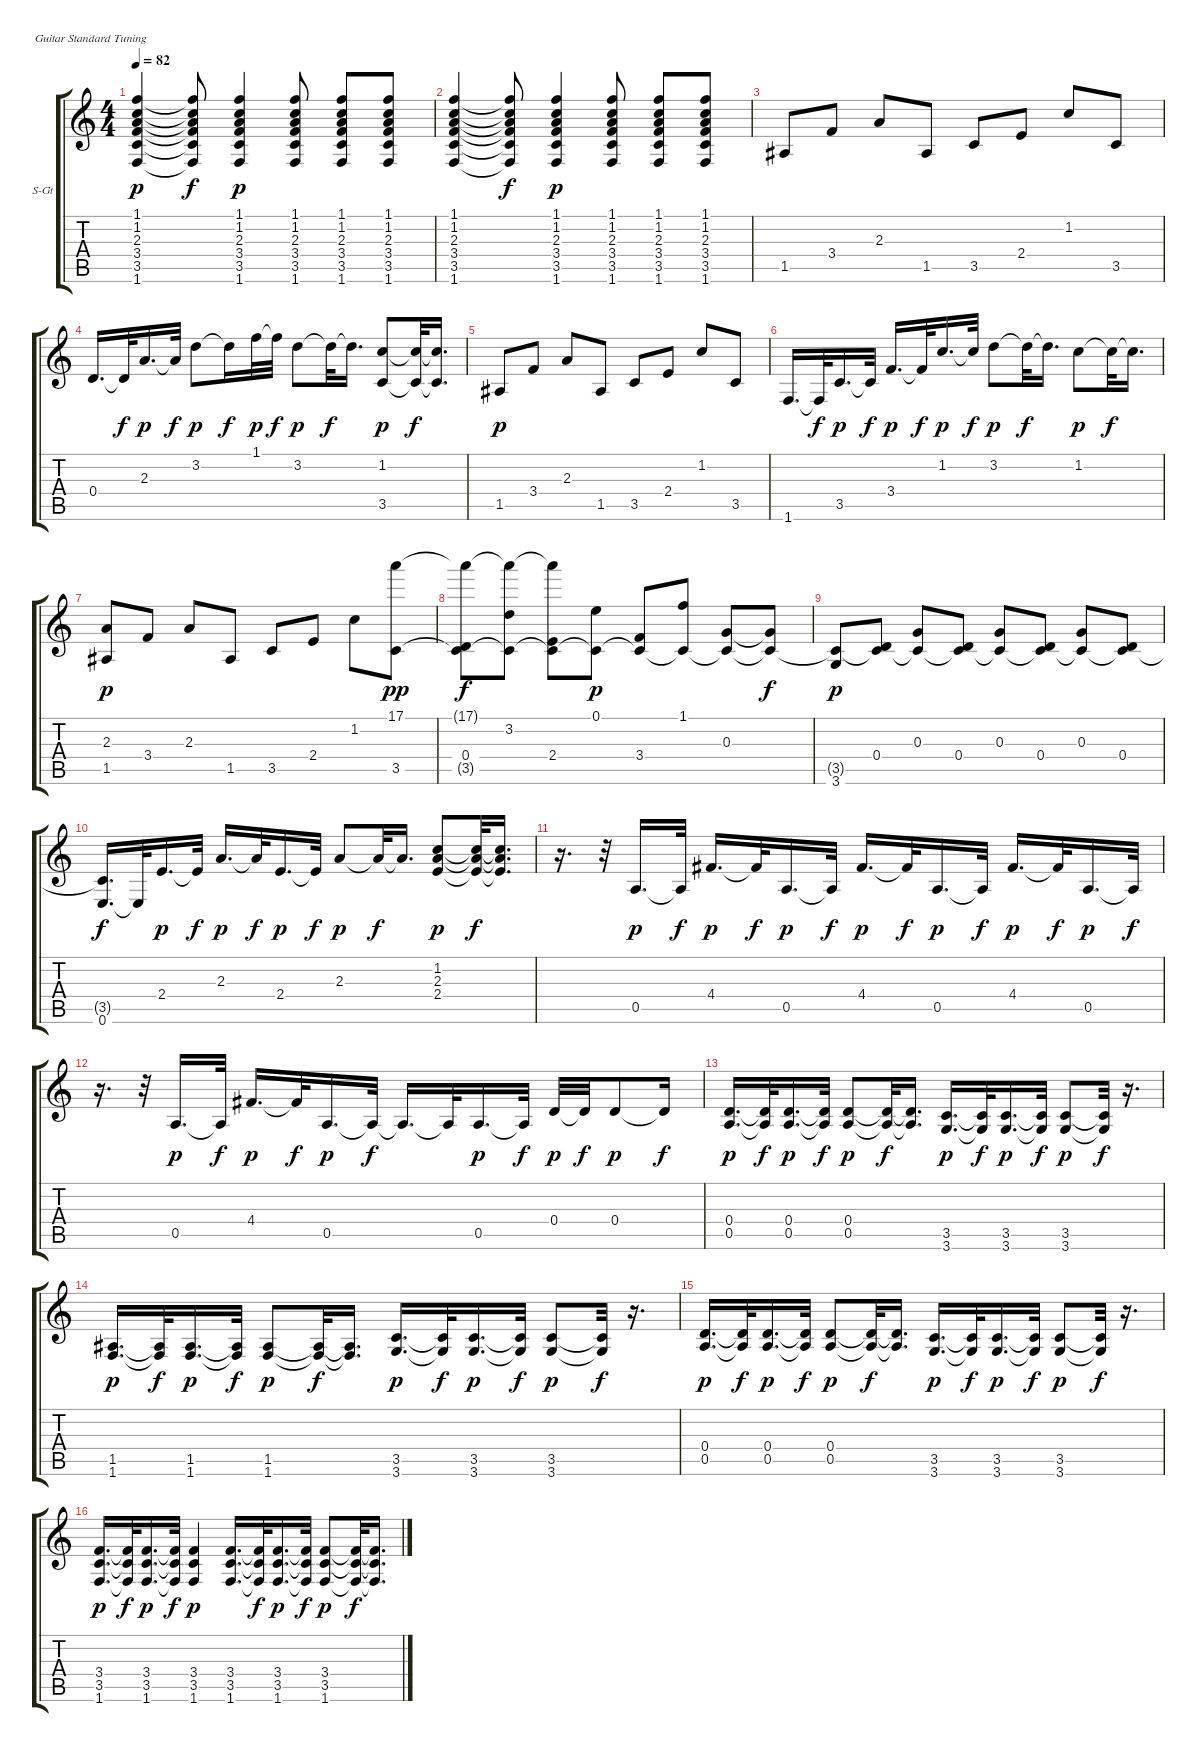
\bracketExtendMode groupsimilarinstruments
\firstSystemTrackNameOrientation horizontal
\otherSystemsTrackNameOrientation horizontal
\track ("木吉他" "S-Gt") {instrument acousticguitarsteel}
\staff {score tabs}
\tuning (E4 B3 G3 D3 A2 E2)
\ts (4 4)
\tempo 82
\clef g2
\ks c
(1.1 1.2 2.3 3.4 3.5 1.6).4{dy p} (1.1{t} 1.2{t} 2.3{t} 3.4{t} 3.5{t} 1.6{t}).8{dy f} (1.1 1.2 2.3 3.4 3.5 1.6).4{dy p} (1.1 1.2 2.3 3.4 3.5 1.6).8 (1.1 1.2 2.3 3.4 3.5 1.6).8 (1.1 1.2 2.3 3.4 3.5 1.6).8 |
(1.1 1.2 2.3 3.4 3.5 1.6).4 (1.1{t} 1.2{t} 2.3{t} 3.4{t} 3.5{t} 1.6{t}).8{dy f} (1.1 1.2 2.3 3.4 3.5 1.6).4{dy p} (1.1 1.2 2.3 3.4 3.5 1.6).8 (1.1 1.2 2.3 3.4 3.5 1.6).8 (1.1 1.2 2.3 3.4 3.5 1.6).8 |
1.5.8 3.4.8 2.3.8 1.5.8 3.5.8 2.4.8 1.2.8 3.5.8 |
0.4.16{d} 0.4{t}.32{dy f} 2.3.16{d dy p} 2.3{t}.32{dy f} 3.2.8{dy p} 3.2{t}.16{dy f} 1.1.32{dy p} 1.1{t}.32{dy f} 3.2.8{dy p} 3.2{t}.32{dy f} 3.2{t}.16{d} (1.2 3.5).8{dy p} (1.2{t} 3.5{t}).32{dy f} (1.2{t} 3.5{t}).16{d} |
1.5.8{dy p} 3.4.8 2.3.8 1.5.8 3.5.8 2.4.8 1.2.8 3.5.8 |
1.6.16{d} 1.6{t}.32{dy f} 3.5.16{d dy p} 3.5{t}.32{dy f} 3.4.16{d dy p} 3.4{t}.32{dy f} 1.2.16{d dy p} 1.2{t}.32{dy f} 3.2.8{dy p} 3.2{t}.32{dy f} 3.2{t}.16{d} 1.2.8{dy p} 1.2{t}.32{dy f} 1.2{t}.16{d} |
(2.3 1.5).8{dy p} 3.4.8 2.3.8 1.5.8 3.5.8 2.4.8 1.2.8 (17.1 3.5).8{dy pp} |
(17.1{t} 0.4 3.5{t}).8{dy f} (17.1{t} 3.2 3.5{t}).8 (17.1{t} 2.4 3.5{t}).8 (0.1 3.5{t}).8{dy p} (3.4 3.5{t}).8 (1.1 3.5{t}).8 (0.3 3.5{t}).8 (0.3{t} 3.5{t}).8{dy f} |
(3.6 3.5{t}).8{dy p} (0.4 3.5{t}).8 (0.3 3.5{t}).8 (0.4 3.5{t}).8 (0.3 3.5{t}).8 (0.4 3.5{t}).8 (0.3 3.5{t}).8 (0.4 3.5{t}).8 |
(3.5{t} 0.6).16{d dy f} 0.6{t}.32 2.4.16{d dy p} 2.4{t}.32{dy f} 2.3.16{d dy p} 2.3{t}.32{dy f} 2.4.16{d dy p} 2.4{t}.32{dy f} 2.3.8{dy p} 2.3{t}.32{dy f} 2.3{t}.16{d} (1.2 2.3 2.4).8{dy p} (1.2{t} 2.3{t} 2.4{t}).32{dy f} (1.2{t} 2.3{t} 2.4{t}).16{d} |
r.16{d} r.32 0.5.16{d dy p} 0.5{t}.32{dy f} 4.4.16{d dy p} 4.4{t}.32{dy f} 0.5.16{d dy p} 0.5{t}.32{dy f} 4.4.16{d dy p} 4.4{t}.32{dy f} 0.5.16{d dy p} 0.5{t}.32{dy f} 4.4.16{d dy p} 4.4{t}.32{dy f} 0.5.16{d dy p} 0.5{t}.32{dy f} |
r.16{d} r.32 0.5.16{d dy p} 0.5{t}.32{dy f} 4.4.16{d dy p} 4.4{t}.32{dy f} 0.5.16{d dy p} 0.5{t}.32{dy f} 0.5{t}.16{d} 0.5{t}.32 0.5.16{d dy p} 0.5{t}.32{dy f} 0.4.32{dy p} 0.4{t}.32{dy f} 0.4.8{dy p} 0.4{t}.16{dy f} |
(0.4 0.5).16{d dy p} (0.4{t} 0.5{t}).32{dy f} (0.4 0.5).16{d dy p} (0.4{t} 0.5{t}).32{dy f} (0.4 0.5).8{dy p} (0.4{t} 0.5{t}).32{dy f} (0.4{t} 0.5{t}).16{d} (3.5 3.6).16{d dy p} (3.5{t} 3.6{t}).32{dy f} (3.5 3.6).16{d dy p} (3.5{t} 3.6{t}).32{dy f} (3.5 3.6).8{dy p} (3.5{t} 3.6{t}).32{dy f} r.16{d} |
(1.5 1.6).16{d dy p} (1.5{t} 1.6{t}).32{dy f} (1.5 1.6).16{d dy p} (1.5{t} 1.6{t}).32{dy f} (1.5 1.6).8{dy p} (1.5{t} 1.6{t}).32{dy f} (1.5{t} 1.6{t}).16{d} (3.5 3.6).16{d dy p} (3.5{t} 3.6{t}).32{dy f} (3.5 3.6).16{d dy p} (3.5{t} 3.6{t}).32{dy f} (3.5 3.6).8{dy p} (3.5{t} 3.6{t}).32{dy f} r.16{d} |
(0.4 0.5).16{d dy p} (0.4{t} 0.5{t}).32{dy f} (0.4 0.5).16{d dy p} (0.4{t} 0.5{t}).32{dy f} (0.4 0.5).8{dy p} (0.4{t} 0.5{t}).32{dy f} (0.4{t} 0.5{t}).16{d} (3.5 3.6).16{d dy p} (3.5{t} 3.6{t}).32{dy f} (3.5 3.6).16{d dy p} (3.5{t} 3.6{t}).32{dy f} (3.5 3.6).8{dy p} (3.5{t} 3.6{t}).32{dy f} r.16{d} |
(3.4 3.5 1.6).16{d dy p} (3.4{t} 3.5{t} 1.6{t}).32{dy f} (3.4 3.5 1.6).16{d dy p} (3.4{t} 3.5{t} 1.6{t}).32{dy f} (3.4 3.5 1.6).4{dy p} (3.4 3.5 1.6).16{d} (3.4{t} 3.5{t} 1.6{t}).32{dy f} (3.4 3.5 1.6).16{d dy p} (3.4{t} 3.5{t} 1.6{t}).32{dy f} (3.4 3.5 1.6).8{dy p} (3.4{t} 3.5{t} 1.6{t}).32{dy f} (3.4{t} 3.5{t} 1.6{t}).16{d}
